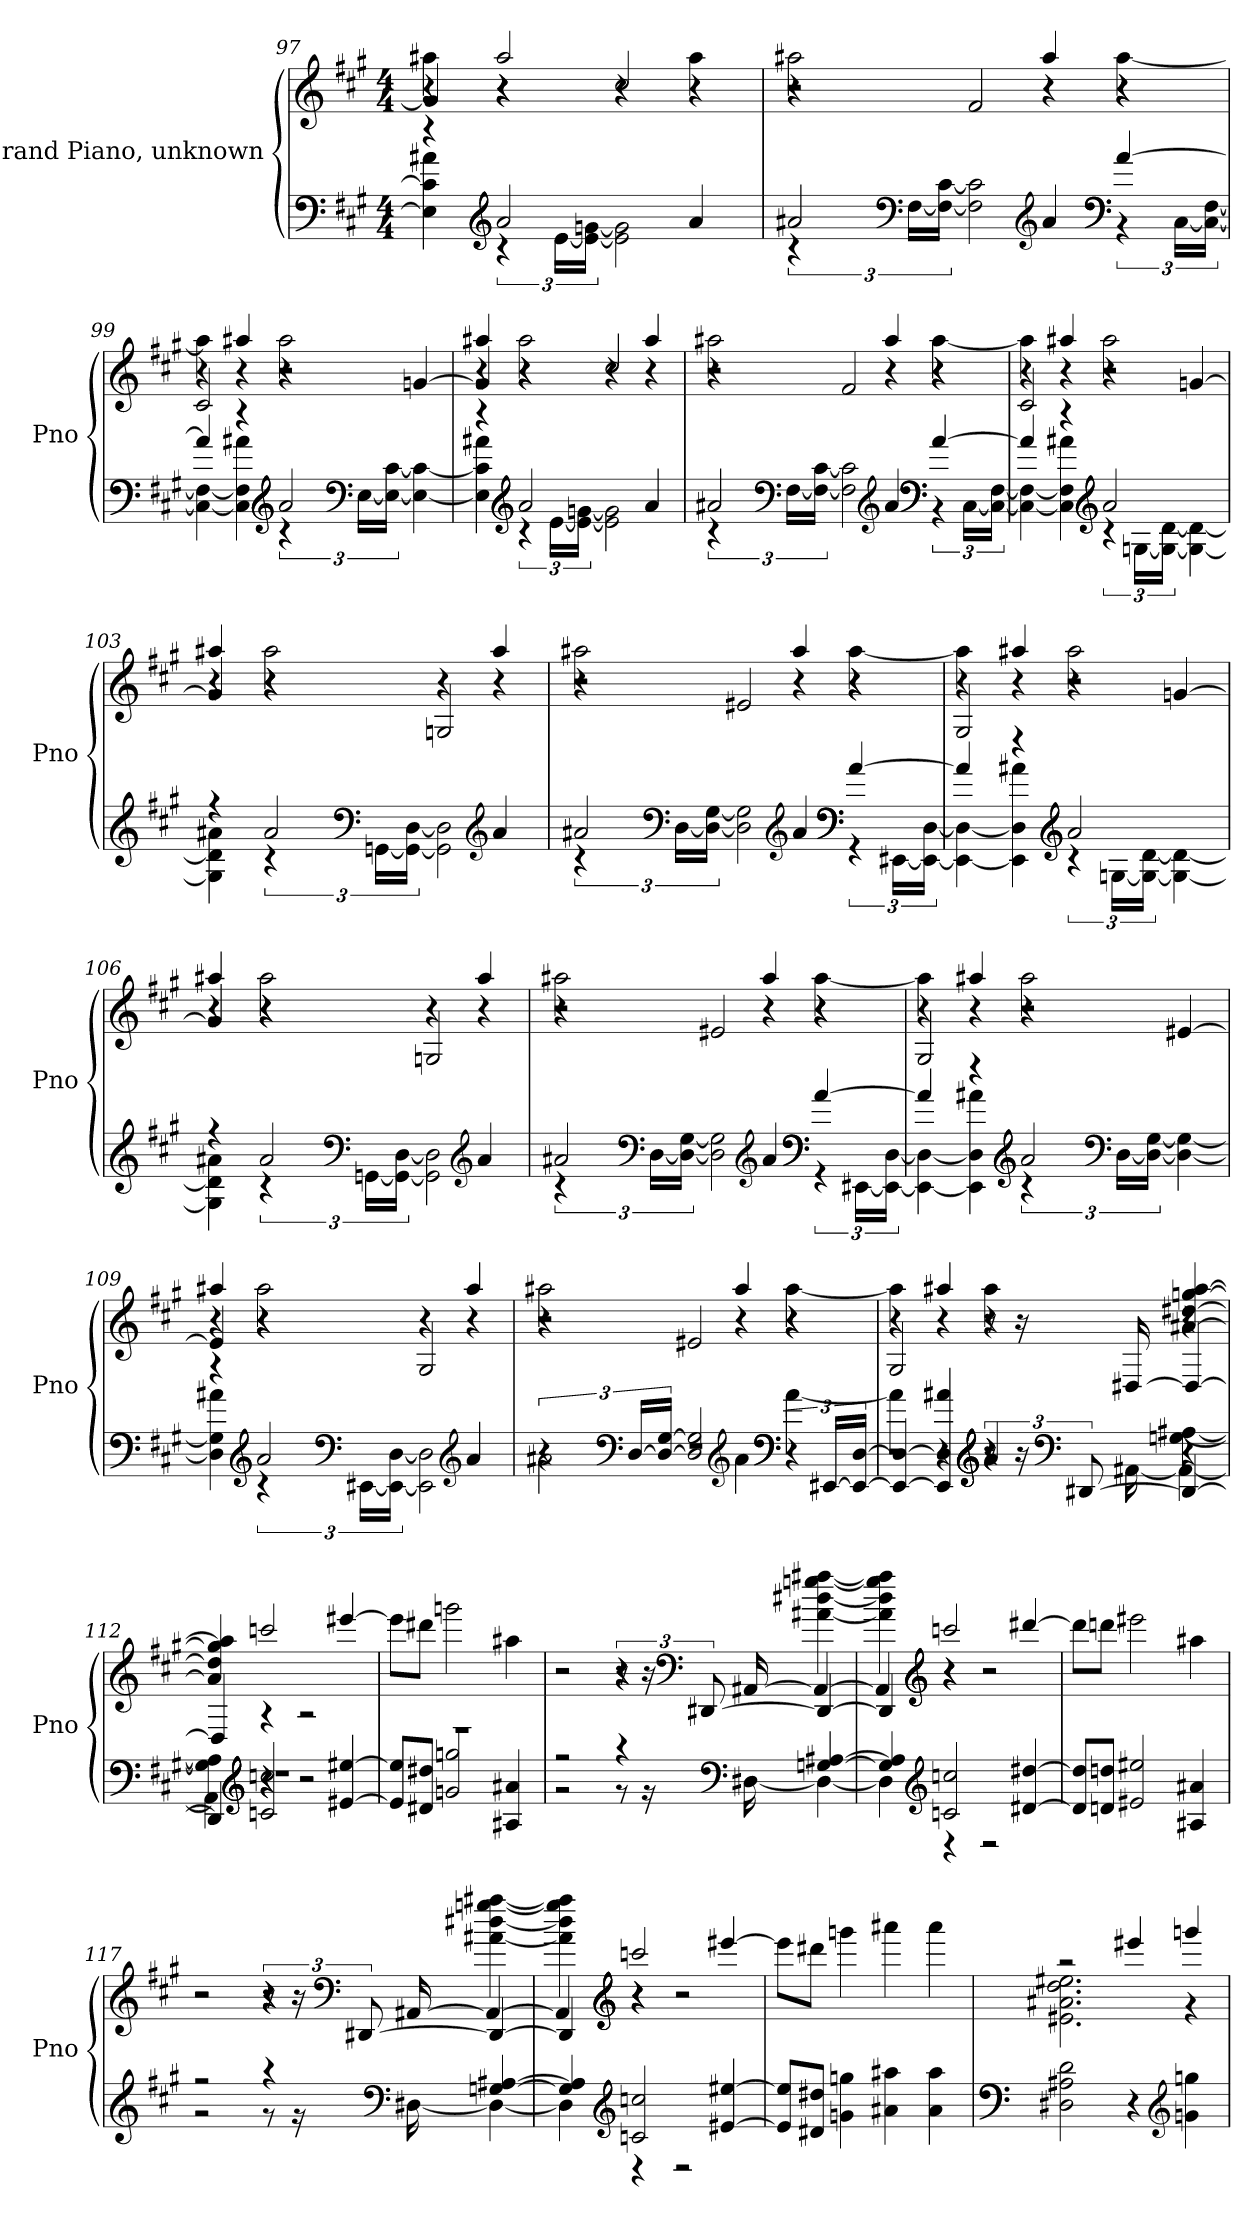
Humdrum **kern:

**kern	**kern
*part1	*part1
*staff2	*staff1
*I"Grand Piano, unknown	*
*I'Pno	*
*clefF4	*clefG2
*k[f#c#g#]	*k[f#c#g#]
*M4/4	*M4/4
=97	=97
*^	*^
*	*	*	*^
4r	4E\] 4c#\] 4a#X\	4r	4aa#X\	4g/]
*clefG2	*	*	*	*
2a#/	6r	2aa#/	4r	4r
.	[24e\LL	.	.	.
.	24e\_ [24gn\JJ	.	.	.
.	2e\] 2g\]	.	4r	2cc#/
4a#/	.	4r	4aa#\	.
=98	=98	=98	=98	=98
2a#X/	6r	2r	2aa#X\	4r
*clefF4	*	*	*	*
.	[24F#\LL	.	.	.
.	24F#\_ [24c#\JJ	.	.	.
.	2F#\] 2c#\]	.	.	2f#/
*clefG2	*	*	*	*
4a#/	.	4aa#/	4r	.
*clefF4	*	*	*	*
[4a#/	6r	4r	[4aa#\	4r
.	[24C#\LL	.	.	.
.	24C#\_ [24F#\JJ	.	.	.
!!LO:LB:g=z	!!	!!
=99	=99	=99	=99	=99
4a#/]	4C#\_ 4F#\_	4r	4aa#\]	2c#/
4r	4C#\] 4F#\] 4a#X\	4aa#X/	4r	.
*clefG2	*	*	*	*
2a#/	6r	2r	2aa#\	4r
*clefF4	*	*	*	*
.	[24E\LL	.	.	.
.	24E\_ [24c#\JJ	.	.	.
.	4E\_ 4c#\_	.	.	[4gn/
=100	=100	=100	=100	=100
4r	4E\] 4c#\] 4a#X\	4aa#X/	4r	4g/]
*clefG2	*	*	*	*
2a#/	6r	4r	2aa#\	4r
.	[24e\LL	.	.	.
.	24e\_ [24gn\JJ	.	.	.
.	2e\] 2g\]	4r	.	2cc#/
4a#/	.	4aa#/	4r	.
=101	=101	=101	=101	=101
2a#X/	6r	2r	2aa#X\	4r
*clefF4	*	*	*	*
.	[24F#\LL	.	.	.
.	24F#\_ [24c#\JJ	.	.	.
.	2F#\] 2c#\]	.	.	2f#/
*clefG2	*	*	*	*
4a#/	.	4aa#/	4r	.
*clefF4	*	*	*	*
[4a#/	6r	4r	[4aa#\	4r
.	[24C#\LL	.	.	.
.	24C#\_ [24F#\JJ	.	.	.
!!LO:PB:g=z	!!	!!
=102	=102	=102	=102	=102
4a#/]	4C#\_ 4F#\_	4r	4aa#\]	2c#/
4r	4C#\] 4F#\] 4a#X\	4aa#X/	4r	.
*clefG2	*	*	*	*
2a#/	6r	2r	2aa#\	4r
.	[24Gn\LL	.	.	.
.	24G\_ [24d\JJ	.	.	.
.	4G\_ 4d\_	.	.	[4gn/
=103	=103	=103	=103	=103
4r	4G\] 4d\] 4a#X\	4aa#X/	4r	4g/]
2a#/	6r	4r	2aa#\	4r
*clefF4	*	*	*	*
.	[24GGn\LL	.	.	.
.	24GG\_ [24D\JJ	.	.	.
.	2GG\] 2D\]	4r	.	2Gn/
*clefG2	*	*	*	*
4a#/	.	4aa#/	4r	.
=104	=104	=104	=104	=104
2a#X/	6r	2r	2aa#X\	4r
*clefF4	*	*	*	*
.	[24D\LL	.	.	.
.	24D\_ [24G#\JJ	.	.	.
.	2D\] 2G#\]	.	.	2e#X/
*clefG2	*	*	*	*
4a#/	.	4aa#/	4r	.
*clefF4	*	*	*	*
[4a#/	6r	4r	[4aa#\	4r
.	[24EE#X\LL	.	.	.
.	24EE#\_ [24D\JJ	.	.	.
!!LO:LB:g=z	!!	!!
=105	=105	=105	=105	=105
4a#/]	4EE#\_ 4D\_	4r	4aa#\]	2G#/
4r	4EE#\] 4D\] 4a#X\	4aa#X/	4r	.
*clefG2	*	*	*	*
2a#/	6r	2r	2aa#\	4r
.	[24Gn\LL	.	.	.
.	24G\_ [24d\JJ	.	.	.
.	4G\_ 4d\_	.	.	[4gn/
=106	=106	=106	=106	=106
4r	4G\] 4d\] 4a#X\	4aa#X/	4r	4g/]
2a#/	6r	4r	2aa#\	4r
*clefF4	*	*	*	*
.	[24GGn\LL	.	.	.
.	24GG\_ [24D\JJ	.	.	.
.	2GG\] 2D\]	4r	.	2Gn/
*clefG2	*	*	*	*
4a#/	.	4aa#/	4r	.
=107	=107	=107	=107	=107
2a#X/	6r	2r	2aa#X\	4r
*clefF4	*	*	*	*
.	[24D\LL	.	.	.
.	24D\_ [24G#\JJ	.	.	.
.	2D\] 2G#\]	.	.	2e#X/
*clefG2	*	*	*	*
4a#/	.	4aa#/	4r	.
*clefF4	*	*	*	*
[4a#/	6r	4r	[4aa#\	4r
.	[24EE#X\LL	.	.	.
.	24EE#\_ [24D\JJ	.	.	.
!!LO:LB:g=z	!!	!!
=108	=108	=108	=108	=108
4a#/]	4EE#\_ 4D\_	4r	4aa#\]	2G#/
4r	4EE#\] 4D\] 4a#X\	4aa#X/	4r	.
*clefG2	*	*	*	*
2a#/	6r	2r	2aa#\	4r
*clefF4	*	*	*	*
.	[24D\LL	.	.	.
.	24D\_ [24G#\JJ	.	.	.
.	4D\_ 4G#\_	.	.	[4e#X/
=109	=109	=109	=109	=109
4r	4D\] 4G#\] 4a#X\	4aa#X/	4r	4e#/]
*clefG2	*	*	*	*
2a#/	6r	4r	2aa#\	4r
*clefF4	*	*	*	*
.	[24EE#X\LL	.	.	.
.	24EE#\_ [24D\JJ	.	.	.
.	2EE#\] 2D\]	4r	.	2G#/
*clefG2	*	*	*	*
4a#/	.	4aa#/	4r	.
=110	=110	=110	=110	=110
*	*^	*	*	*
1r	2a#X\	6r	2r	2aa#X\	4r
*clefF4	*	*	*	*	*
.	.	[24D/LL	.	.	.
.	.	24D/_ [24G#/JJ	.	.	.
.	.	2D/] 2G#/]	.	.	2e#X/
*clefG2	*	*	*	*	*
.	4a#\	.	4aa#/	4r	.
*clefF4	*	*	*	*	*
.	[4a#\	6r	4r	[4aa#\	4r
.	.	[24EE#X/LL	.	.	.
.	.	24EE#/_ [24D/JJ	.	.	.
!!LO:LB:g=z	!!	!!
=111	=111	=111	=111	=111	=111
*	*	*^	*	*	*
2r	4a#\]	4EE#/_ 4D/_	2r	4r	4aa#\]	2G#/
.	4r	4EE#/] 4D/] 4a#X/	.	4aa#X/	4r	.
*clefG2	*	*	*	*	*	*
4a#/	4r	6r	8r	4r	4aa#\	8r
.	.	.	16r	.	.	16r
*clefF4	*	*	*	*	*	*
.	.	[12DD#X/	.	.	.	.
.	.	.	[16AA#X\	.	.	[16D#X/
4r	[4Gn\ [4A#X\	4DD#/_	4AA#\_	[4a#X/ [4dd#X/ [4ggn/ [4aa#/	4r	4D#/_
*	*	*	*	*	*v	*v
=112	=112	=112	=112	=112	=112
1r	4G\] 4A#\]	4DD#/]	4AA#\]	4a#/] 4dd#/] 4gg/] 4aa#/]	4D#/]
*clefG2	*	*	*	*	*
.	4r	2cn/ 2ccn/	4r	2cccn/	4r
.	2r	.	2r	.	2r
.	.	[4e#X/ [4ee#X/	.	[4eee#X/	.
*	*v	*v	*v	*	*
*	*	*v	*v
=113	=113	=113
1r	8e#/] 8ee#/]L	8eee#\L]
.	8d#X/ 8dd#X/J	8ddd#X\J
.	2gn/ 2ggn/	2gggn\
.	4A#X/ 4a#X/	4aa#X\
!!LO:LB:g=z
=114	=114	=114
*	*	*^
*	*	*	*^
2r	2r	2r	2r	2r
4r	8r	6r	4r	8r
.	16r	.	.	16r
*	*	*clefF4	*	*
.	.	[12DD#X/	.	.
*clefF4	*	*	*	*
.	[16D#X\	.	.	[16AA#X/
[4Gn/ [4A#X/	4D#\_	4DD#/_	[4a#X\ [4dd#X\ [4ggn\ [4aa#X\	4AA#/_
=115	=115	=115	=115	=115
4G/] 4A#/]	4D#\]	4DD#/]	4a#\] 4dd#\] 4gg\] 4aa#\]	4AA#/]
*clefG2	*	*clefG2	*	*
2cn/ 2ccn/	4r	2cccn/	4r	4r
.	2r	.	2r	2r
[4d#X/ [4dd#X/	.	[4ddd#X/	.	.
*v	*v	*	*	*
*	*v	*v	*v
=116	=116
8d#/] 8dd#/]L	8ddd#\L]
8dn/ 8ddn/J	8dddn\J
2e#X/ 2ee#X/	2eee#X\
4A#X/ 4a#X/	4aa#X\
=117	=117
*^	*^
*	*	*	*^
2r	2r	2r	2r	2r
4r	8r	6r	4r	8r
.	16r	.	.	16r
*	*	*clefF4	*	*
.	.	[12DD#X/	.	.
*clefF4	*	*	*	*
.	[16D#X\	.	.	[16AA#X/
[4Gn/ [4A#X/	4D#\_	4DD#/_	[4a#X\ [4dd#X\ [4ggn\ [4aa#X\	4AA#/_
!!LO:PB:g=z	!!	!!
=118	=118	=118	=118	=118
4G/] 4A#/]	4D#\]	4DD#/]	4a#\] 4dd#\] 4gg\] 4aa#\]	4AA#/]
*clefG2	*	*clefG2	*	*
2cn/ 2ccn/	4r	2cccn/	4r	4r
.	2r	.	2r	2r
[4e#X/ [4ee#X/	.	[4eee#X/	.	.
*v	*v	*	*	*
*	*v	*v	*v
=119	=119
8e#/] 8ee#/]L	8eee#\L]
8d#X/ 8dd#X/J	8ddd#X\J
4gn\ 4ggn\	4gggn\
4a#X\ 4aa#X\	4aaa#X\
4a#\ 4aa#\	4aaa#\
=120	=120
*clefF4	*
*	*^
2D#X\ 2A#X\ 2d\	2r	2.e#X\ 2.a#X\ 2.dd\ 2.ee#X\
4r	4eee#X/	.
*clefG2	*	*
4gn\ 4ggn\	4gggn/	4r
*	*v	*v
=	=
*-	*-
